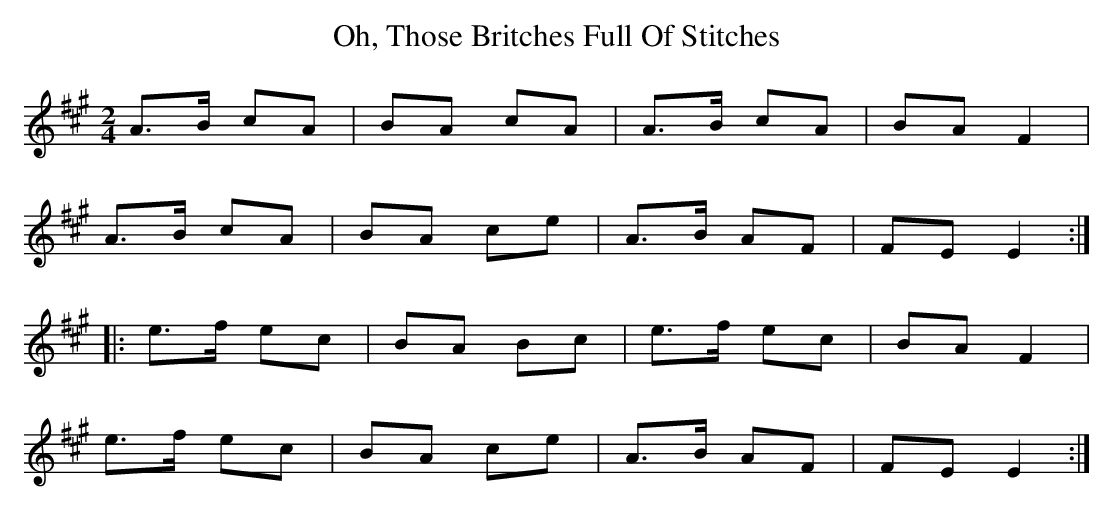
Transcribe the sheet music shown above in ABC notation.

X:1
T:Oh, Those Britches Full Of Stitches
M:2/4
L:1/8
K:A
A>B cA|BA cA|A>B cA|BA F2|!
A>B cA|BA ce|A>B AF|FE E2:|!
|:e>f ec|BA Bc|e>f ec|BA F2|!
e>f ec|BA ce|A>B AF|FE E2:|]!
